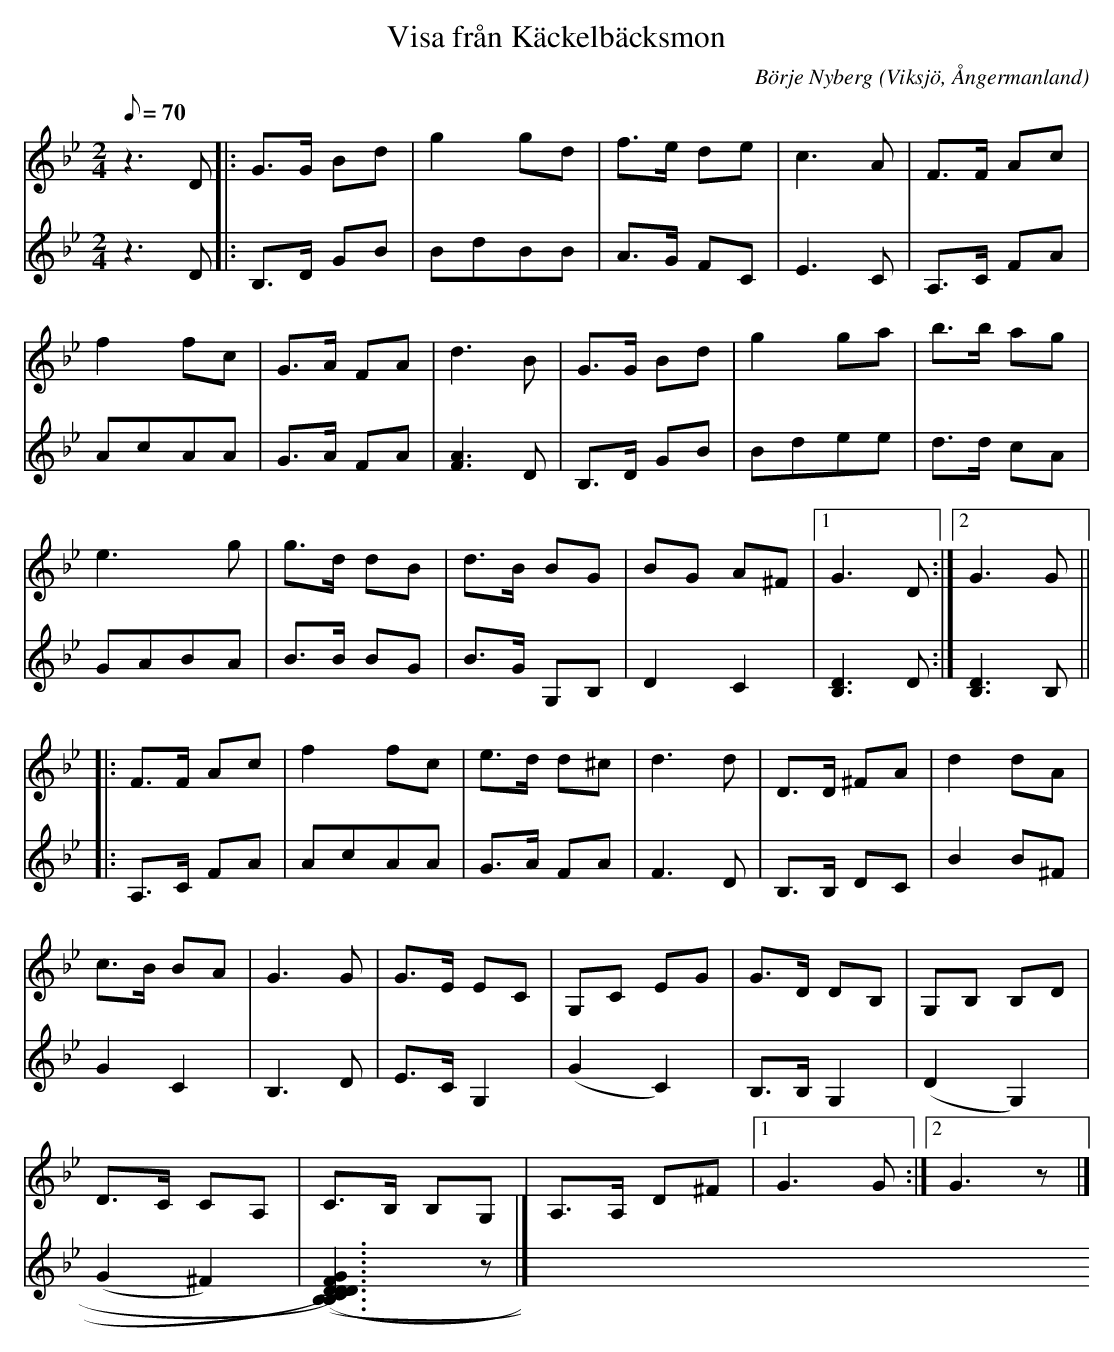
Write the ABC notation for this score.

X:1
T:Visa från Käckelbäcksmon
C:Börje Nyberg
O:Viksjö, Ångermanland
M:2/4
L:1/8
Q:70
K:Gm
V:1
z2> D2|: G>G Bd | g2 gd | f>e de | c2>A2 | F>F Ac |
f2 fc | G>A FA | d2>B2 | G>G Bd |g2 ga | b>b ag |
e2> g2 | g>d dB |d>B BG |BG A^F |1 G2> D2 :|2 G2> G2 ||
|: F>F Ac | f2 fc | e>d d^c | d2>d2 | D>D ^FA | d2 dA |
c>B BA |G2> G2 | G>E EC | G,C EG | G>D DB, | G,B, B,D |
D>C CA, | C>B, B,G, | A,>A, D^F |1 G2> G2 :|2 G2> z2 |]
V:2
z2> D2 |: B,>D GB | BdBB | A>G FC | E2>C2 | A,>C FA |
AcAA | G>A FA| [A2F2]> D2 | B,>D GB | Bdee | d>d cA |
GABA | B>B BG | B>G G,B, | D2C2 | [D2B,2]> D2 :| [D2B,2]> B,2 ||
|: A,>C FA | AcAA | G>A FA | F2> D2 | B,>B, DC | B2 B^F |
G2 C2 | B,2> D2 | E>C G,2 | (G2 C2) | B,>B, G,2 | (D2 G,2) |
(G2 ^F2) | ([G2 F2) | (D2 C2) | D2> B,2 :| [D2B,2]> z2 |]
